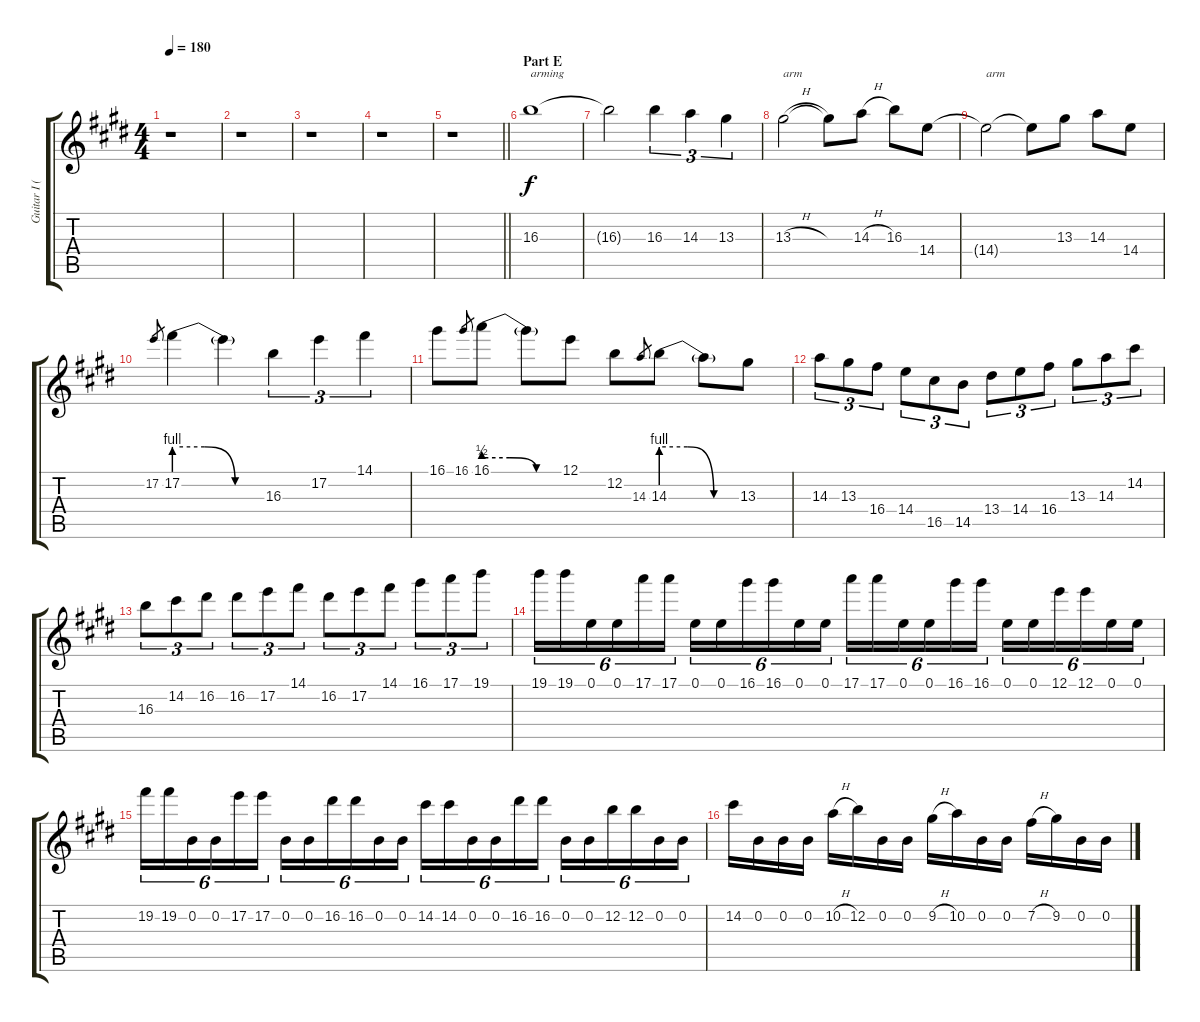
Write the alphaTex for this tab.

\track ("Guitar I (Daita)" "Guitar I (") {instrument distortionguitar}
\staff {score tabs}
\tuning (E4 B3 G3 D3 A2 E2) {hide}
\ts (4 4)
\tempo 180
\clef g2
\ks e
r.1{dy f} |
r.1 |
r.1 |
r.1 |
\barLineRight lightlight
r.1 |
\section ("" "Part E")
16.3.1{txt "arming" volume 16 balance 8} |
16.3{t}.2 16.3.4{tu (3 2)} 14.3.4{tu (3 2)} 13.3.4{tu (3 2)} |
13.3{h}.2{txt "arm"} 13.3{t}.8 14.3{h}.8 16.3.8 14.4.8 |
14.4{t}.2{txt "arm"} 14.4{t}.8 13.3.8 14.3.8 14.4.8 |
17.2.8{gr} 17.2{be (custom 0 4 20 4 40 0 60 0)}.4 17.2{t}.4 16.3.4{tu (3 2)} 17.2.4{tu (3 2)} 14.1.4{tu (3 2)} |
16.1.8 16.1.8{gr} 16.1{be (custom 0 2 20 2 40 0 60 0)}.8 16.1{t}.8 12.1.8 12.2.8 14.3.8{gr} 14.3{be (custom 0 4 20 4 40 0 60 0)}.8 14.3{t}.8 13.3.8 |
14.3.8{tu (3 2)} 13.3.8{tu (3 2)} 16.4.8{tu (3 2)} 14.4.8{tu (3 2)} 16.5.8{tu (3 2)} 14.5.8{tu (3 2)} 13.4.8{tu (3 2)} 14.4.8{tu (3 2)} 16.4.8{tu (3 2)} 13.3.8{tu (3 2)} 14.3.8{tu (3 2)} 14.2.8{tu (3 2)} |
16.3.8{tu (3 2)} 14.2.8{tu (3 2)} 16.2.8{tu (3 2)} 16.2.8{tu (3 2)} 17.2.8{tu (3 2)} 14.1.8{tu (3 2)} 16.2.8{tu (3 2)} 17.2.8{tu (3 2)} 14.1.8{tu (3 2)} 16.1.8{tu (3 2)} 17.1.8{tu (3 2)} 19.1.8{tu (3 2)} |
19.1.16{tu (6 4)} 19.1.16{tu (6 4)} 0.1.16{tu (6 4)} 0.1.16{tu (6 4)} 17.1.16{tu (6 4)} 17.1.16{tu (6 4)} 0.1.16{tu (6 4)} 0.1.16{tu (6 4)} 16.1.16{tu (6 4)} 16.1.16{tu (6 4)} 0.1.16{tu (6 4)} 0.1.16{tu (6 4)} 17.1.16{tu (6 4)} 17.1.16{tu (6 4)} 0.1.16{tu (6 4)} 0.1.16{tu (6 4)} 16.1.16{tu (6 4)} 16.1.16{tu (6 4)} 0.1.16{tu (6 4)} 0.1.16{tu (6 4)} 12.1.16{tu (6 4)} 12.1.16{tu (6 4)} 0.1.16{tu (6 4)} 0.1.16{tu (6 4)} |
19.2.16{tu (6 4)} 19.2.16{tu (6 4)} 0.2.16{tu (6 4)} 0.2.16{tu (6 4)} 17.2.16{tu (6 4)} 17.2.16{tu (6 4)} 0.2.16{tu (6 4)} 0.2.16{tu (6 4)} 16.2.16{tu (6 4)} 16.2.16{tu (6 4)} 0.2.16{tu (6 4)} 0.2.16{tu (6 4)} 14.2.16{tu (6 4)} 14.2.16{tu (6 4)} 0.2.16{tu (6 4)} 0.2.16{tu (6 4)} 16.2.16{tu (6 4)} 16.2.16{tu (6 4)} 0.2.16{tu (6 4)} 0.2.16{tu (6 4)} 12.2.16{tu (6 4)} 12.2.16{tu (6 4)} 0.2.16{tu (6 4)} 0.2.16{tu (6 4)} |
14.2.16 0.2.16 0.2.16 0.2.16 10.2{h}.16 12.2.16 0.2.16 0.2.16 9.2{h}.16 10.2.16 0.2.16 0.2.16 7.2{h}.16 9.2.16 0.2.16 0.2.16
